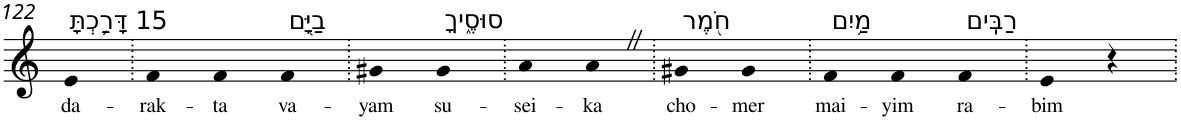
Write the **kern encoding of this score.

**kern	**text
*part1	*part1
*staff1	*staff1
*I"Piano	*
*I'Pno	*
!!LO:PB:g=z
*clefG2	*
*k[]	*
=122	=122
!LO:TX:a:t=15 דָּרַ֥כְתָּ	!
!	!LO:LY:b
4e	da-
=123.	=123.
!	!LO:LY:b
4f	-rak-
!	!LO:LY:b
4f	-ta
!LO:TX:a:t=בַיָּ֖ם	!
!	!LO:LY:b
4f	va-
=124.	=124.
!	!LO:LY:b
4g#X	-yam
!LO:TX:a:t=סוּסֶ֑יךָ	!
!	!LO:LY:b
4g#	su-
=125.	=125.
!	!LO:LY:b
4a	-sei-
!	!LO:LY:b
4aZ	-ka
=126.	=126.
!LO:TX:a:t=חֹ֖מֶר	!
!	!LO:LY:b
4g#X	cho-
!	!LO:LY:b
4g#	-mer
=127.	=127.
!LO:TX:a:t=מַ֥יִם	!
!	!LO:LY:b
4f	mai-
!	!LO:LY:b
4f	-yim
!LO:TX:a:t=רַבִּֽים	!
!	!LO:LY:b
4f	ra-
=128.	=128.
!	!LO:LY:b
4e	-bim
4r	.
=.	=.
*-	*-
